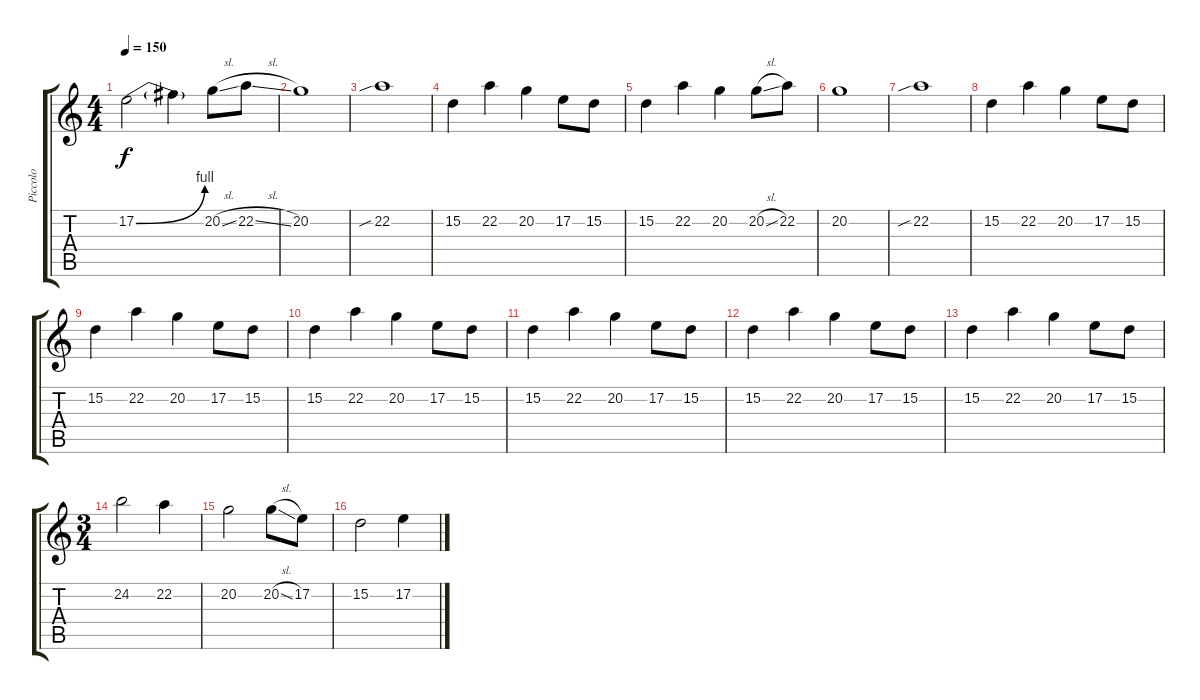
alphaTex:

\track ("Piccolo" "Piccolo") {instrument piccolo}
\staff {score tabs}
\tuning (E4 B3 G3 D3 A2 E2) {hide}
\ts (4 4)
\tempo 150
\clef g2
\ks c
17.2{be (bend 0 0 60 4)}.2{dy f} 17.2{t}.4 20.2{sl}.8 22.2{sl}.8 |
20.2.1 |
22.2{sib}.1 |
15.2.4 22.2.4 20.2.4 17.2.8 15.2.8 |
15.2.4 22.2.4 20.2.4 20.2{sl}.8 22.2.8 |
20.2.1 |
22.2{sib}.1 |
15.2.4 22.2.4 20.2.4 17.2.8 15.2.8 |
15.2.4 22.2.4 20.2.4 17.2.8 15.2.8 |
15.2.4 22.2.4 20.2.4 17.2.8 15.2.8 |
15.2.4 22.2.4 20.2.4 17.2.8 15.2.8 |
15.2.4 22.2.4 20.2.4 17.2.8 15.2.8 |
15.2.4 22.2.4 20.2.4 17.2.8 15.2.8 |
\ts (3 4)
24.2.2 22.2.4 |
20.2.2 20.2{sl}.8 17.2.8 |
15.2.2 17.2.4
